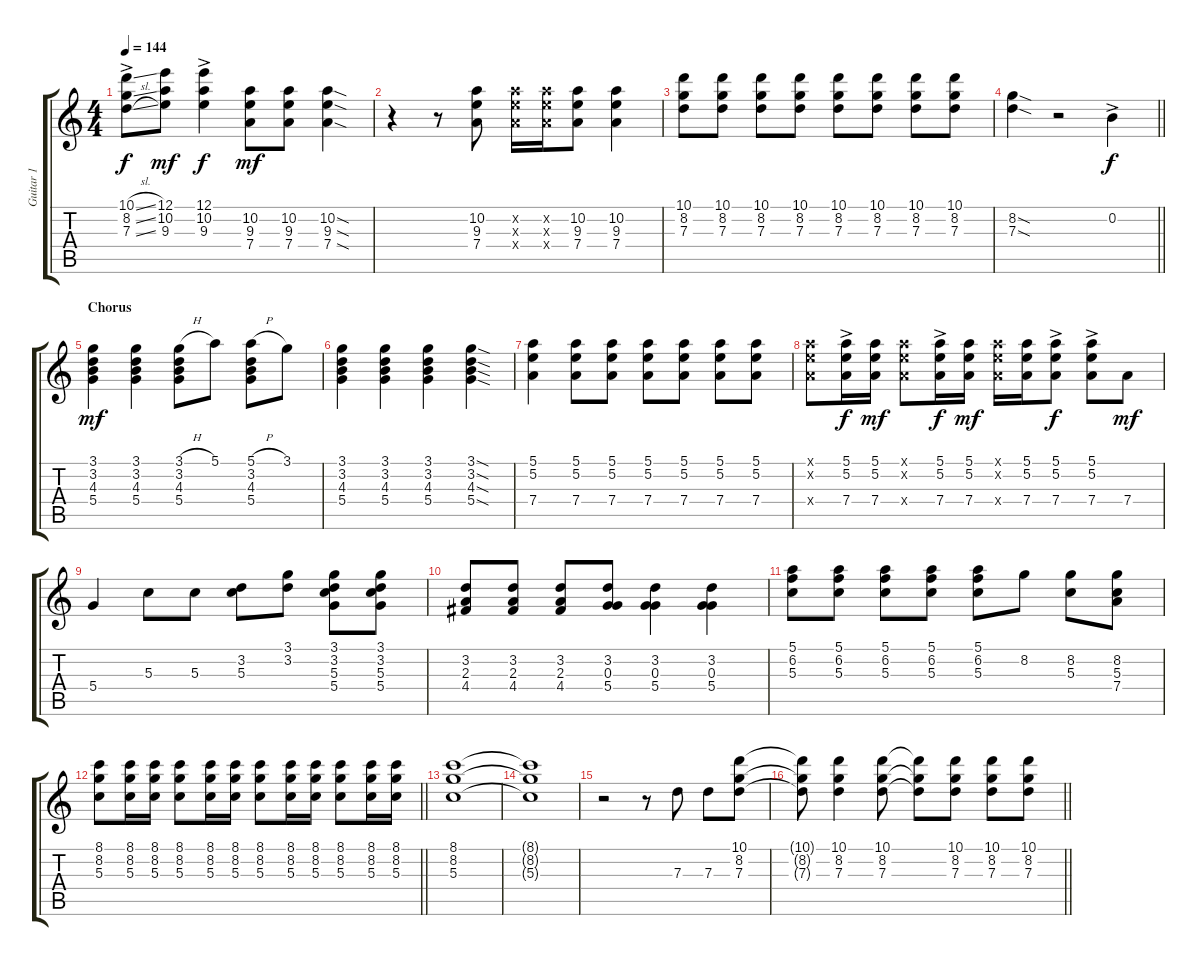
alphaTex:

\track ("Guitar 1" "Guitar 1") {instrument electricguitarclean}
\staff {score tabs}
\tuning (E4 B3 G3 D3 A2 E2) {hide}
\ts (4 4)
\tempo 144
\clef g2
\ks c
(10.1{sl ac} 8.2{sl ac} 7.3{sl ac}).8{dy f} (12.1 10.2 9.3).8{dy mf} (12.1{ac} 10.2{ac} 9.3{ac}).4{dy f} (10.2 9.3 7.4).8{dy mf} (10.2 9.3 7.4).8 (10.2{sod} 9.3{sod} 7.4{sod}).4 |
r.4 r.8 (10.2 9.3 7.4).8 (10.2{x} 9.3{x} 7.4{x}).16 (10.2{x} 9.3{x} 7.4{x}).16 (10.2 9.3 7.4).8 (10.2 9.3 7.4).4 |
(10.1 8.2 7.3).8 (10.1 8.2 7.3).8 (10.1 8.2 7.3).8 (10.1 8.2 7.3).8 (10.1 8.2 7.3).8 (10.1 8.2 7.3).8 (10.1 8.2 7.3).8 (10.1 8.2 7.3).8 |
\barLineRight lightlight
(8.2{sod} 7.3{sod}).4 r.2 0.2{ac}.4{dy f} |
\section ("" "Chorus")
(3.1 3.2 4.3 5.4).4{dy mf} (3.1 3.2 4.3 5.4).4 (3.1{h} 3.2 4.3 5.4).8 5.1.8 (5.1{h} 3.2 4.3 5.4).8 3.1.8 |
(3.1 3.2 4.3 5.4).4 (3.1 3.2 4.3 5.4).4 (3.1 3.2 4.3 5.4).4 (3.1{sod} 3.2{sod} 4.3{sod} 5.4{sod}).4 |
(5.1 5.2 7.4).4 (5.1 5.2 7.4).8 (5.1 5.2 7.4).8 (5.1 5.2 7.4).8 (5.1 5.2 7.4).8 (5.1 5.2 7.4).8 (5.1 5.2 7.4).8 |
(5.1{x} 5.2{x} 7.4{x}).8 (5.1{ac} 5.2{ac} 7.4{ac}).16{dy f} (5.1 5.2 7.4).16{dy mf} (5.1{x} 5.2{x} 7.4{x}).8 (5.1{ac} 5.2{ac} 7.4{ac}).16{dy f} (5.1 5.2 7.4).16{dy mf} (5.1{x} 5.2{x} 7.4{x}).16 (5.1 5.2 7.4).16 (5.1{ac} 5.2{ac} 7.4{ac}).8{dy f} (5.1{ac} 5.2{ac} 7.4{ac}).8 7.4.8{dy mf} |
5.4.4 5.3.8 5.3.8 (3.2 5.3).8 (3.1 3.2).8 (3.1 3.2 5.3 5.4).8 (3.1 3.2 5.3 5.4).8 |
(3.2 2.3 4.4).8 (3.2 2.3 4.4).8 (3.2 2.3 4.4).8 (3.2 0.3 5.4).8 (3.2 0.3 5.4).4 (3.2 0.3 5.4).4 |
(5.1 6.2 5.3).8 (5.1 6.2 5.3).8 (5.1 6.2 5.3).8 (5.1 6.2 5.3).8 (5.1 6.2 5.3).8 8.2.8 (8.2 5.3).8 (8.2 5.3 7.4).8 |
\barLineRight lightlight
(8.1 8.2 5.3).8 (8.1 8.2 5.3).16 (8.1 8.2 5.3).16 (8.1 8.2 5.3).8 (8.1 8.2 5.3).16 (8.1 8.2 5.3).16 (8.1 8.2 5.3).8 (8.1 8.2 5.3).16 (8.1 8.2 5.3).16 (8.1 8.2 5.3).8 (8.1 8.2 5.3).16 (8.1 8.2 5.3).16 |
(8.1 8.2 5.3).1 |
(8.1{t} 8.2{t} 5.3{t}).1 |
r.2 r.8 7.3.8 7.3.8 (10.1 8.2 7.3).8 |
\barLineRight lightlight
(10.1{t} 8.2{t} 7.3{t}).8 (10.1 8.2 7.3).4 (10.1 8.2 7.3).8 (10.1{t} 8.2{t} 7.3{t}).8 (10.1 8.2 7.3).8 (10.1 8.2 7.3).8 (10.1 8.2 7.3).8
